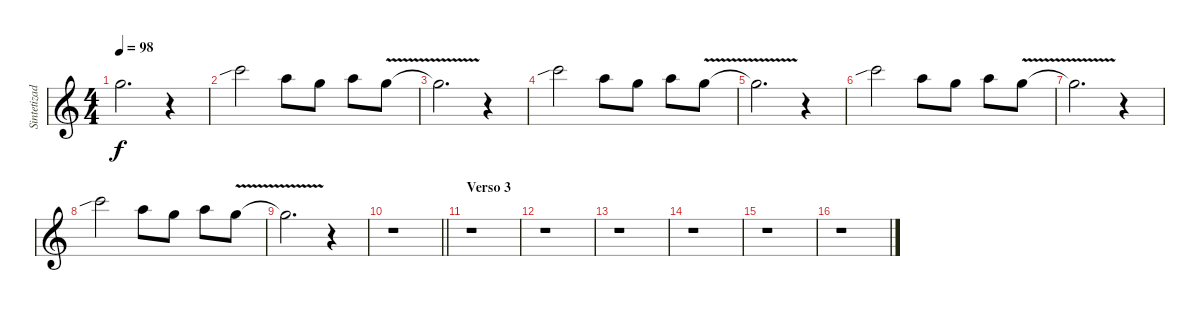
\track ("Sintetizador" "Sintetizad") {instrument pad4choir}
\staff {score}
\tuning (E4 B3 G3 D3 A2 E2) {hide}
\ts (4 4)
\tempo 98
\clef g2
\ks c
20.2{t}.2{d dy f} r.4 |
20.1{sib}.2 17.1.8 20.2.8 17.1.8 20.2{v}.8 |
20.2{t}.2{d} r.4 |
20.1{sib}.2 17.1.8 20.2.8 17.1.8 20.2{v}.8 |
20.2{t}.2{d} r.4 |
20.1{sib}.2 17.1.8 20.2.8 17.1.8 20.2{v}.8 |
20.2{t}.2{d} r.4 |
20.1{sib}.2 17.1.8 20.2.8 17.1.8 20.2{v}.8 |
20.2{t}.2{d} r.4 |
\barLineRight lightlight
r.1 |
\section ("" "Verso 3")
r.1 |
r.1 |
r.1 |
r.1 |
r.1 |
r.1
